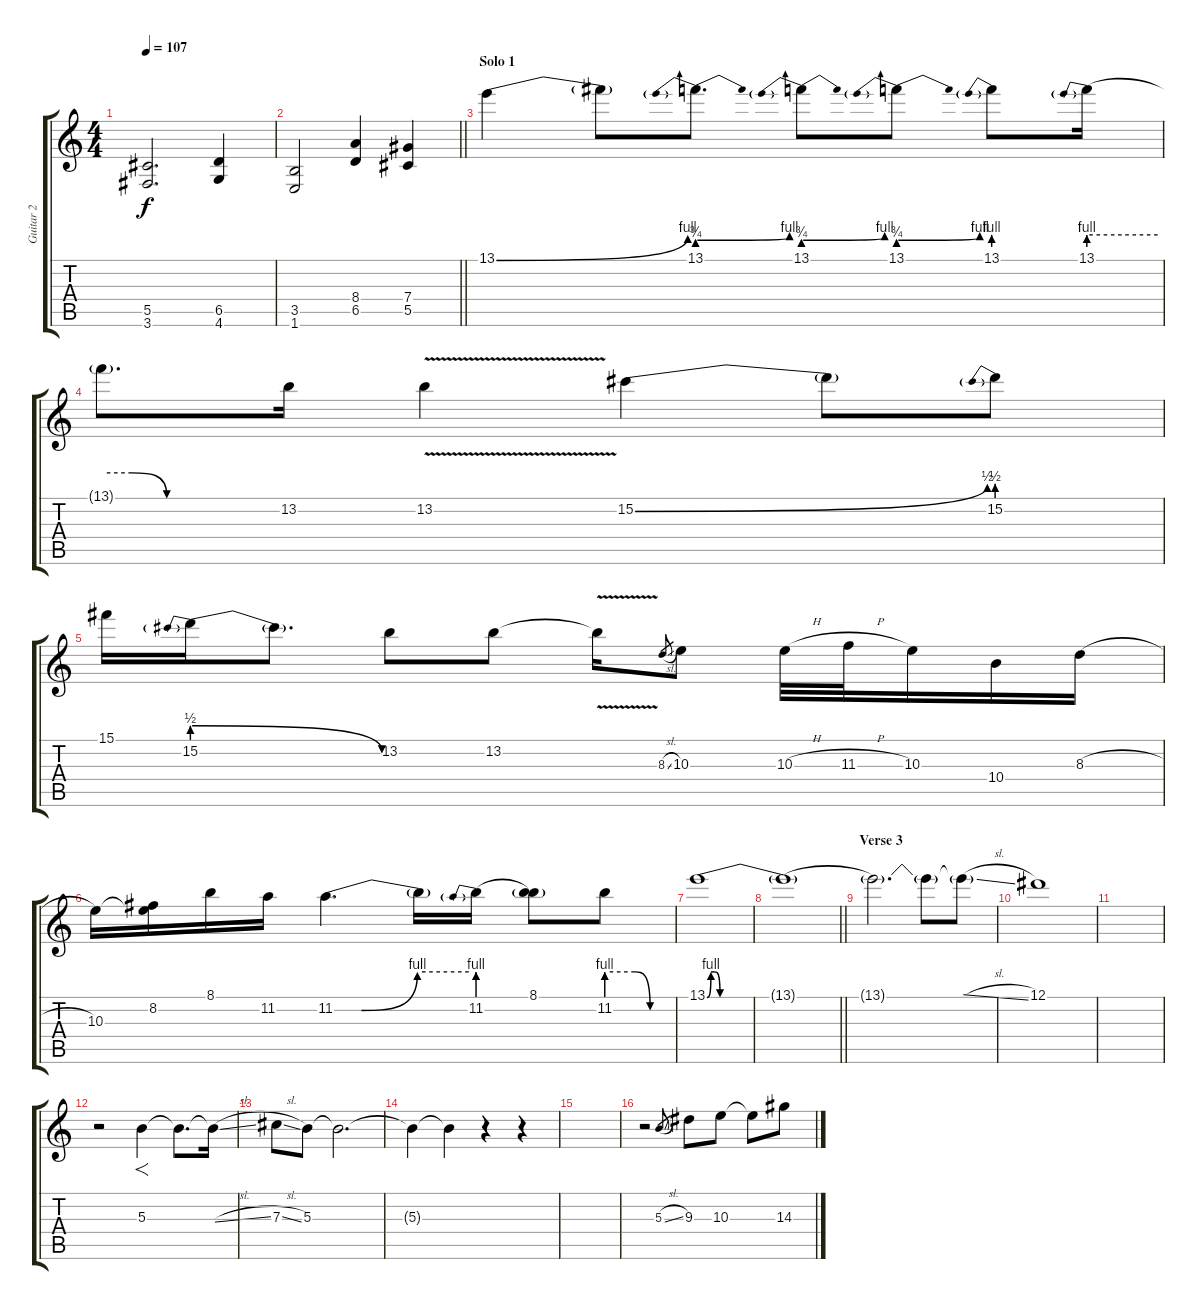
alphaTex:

\track ("Guitar 2 " "Guitar 2 ") {instrument overdrivenguitar}
\staff {score tabs}
\tuning (Eb4 Bb3 Gb3 Db3 Ab2 Eb2) {hide}
\ts (4 4)
\tempo 107
\clef g2
\ks c
(5.5 3.6).2{d dy f} (6.5 4.6).4 |
\barLineRight lightlight
(3.5 1.6).2 (8.4 6.5).4 (7.4 5.5).4{volume 13 balance 10} |
\section ("" "Solo 1")
13.1{be (bend 0 0 60 4)}.4 13.1{t}.8 13.1{be (prebendbend 0 3 60 4)}.8{d} 13.1{be (prebendbend 0 3 60 4)}.8 13.1{be (prebendbend 0 3 60 4)}.8 13.1{be (prebend 0 4 60 4)}.8 13.1{be (prebend 0 4 60 4)}.16 |
13.1{be (custom 0 4 10 4 22 0 60 0) t}.8{d} 13.2.16 13.2{v}.4 15.2{be (bend 0 0 60 2)}.4 15.2{t}.8 15.2{be (prebend 0 2 60 2)}.8 |
15.1.16 15.2{be (prebendrelease 0 2 60 0)}.16 15.2{t}.8{d} 13.2.8 13.2.8 13.2{v t}.16 8.3{sl}.8{gr} 10.3.8 10.3{h}.32 11.3{h}.32 10.3.16 10.4.16 8.3{h}.16 |
10.3.16 (8.2 10.3{t}).16 8.1.16 11.2.16 11.2{be (custom 0 0 12 0 37 4 60 4)}.4{d} 11.2{t}.16 11.2{be (prebend 0 4 60 4)}.16 (8.1 11.2{t}).8 11.2{be (custom 0 4 26 4 40 0 60 0)}.8 |
13.1{be (custom 0 0 3 4 6 4 10 0 60 0)}.1{volume 9 balance 12} |
\barLineRight lightlight
13.1{be (hold 0 0 60 0) t}.1 |
\section ("" "Verse 3")
13.1{t}.2{d} 13.1{t}.8 13.1{sl t}.8 |
12.1.1{volume 2} |
|
r.2{volume 13} 5.3.4{f} 5.3{t}.8{d} 5.3{sl t}.16 |
7.3{sl}.8 5.3.8 5.3{t}.2{d} |
5.3{t}.4 5.3{t}.4{volume 2} r.4 r.4 |
|
r.2{volume 11} 5.3{sl}.8{gr} 9.3.8 10.3.8 10.3{t}.8 14.3{sl}.8
